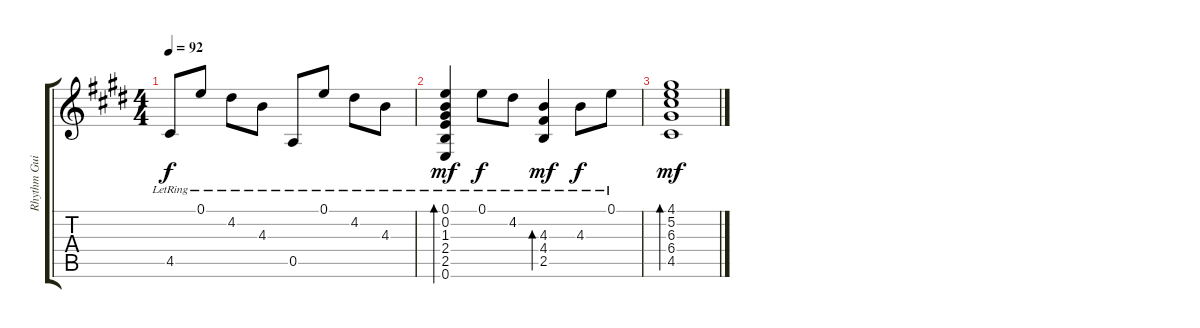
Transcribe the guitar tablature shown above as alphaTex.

\track ("Rhythm Guitar" "Rhythm Gui") {instrument electricguitarclean}
\staff {score tabs}
\tuning (E4 B3 G3 D3 A2 E2) {hide}
\ts (4 4)
\tempo 92
\clef g2
\ks e
4.5{lr}.8{dy f} 0.1{lr}.8 4.2{lr}.8 4.3{lr}.8 0.5{lr}.8 0.1{lr}.8 4.2{lr}.8 4.3{lr}.8 |
(0.1{lr} 0.2{lr} 1.3{lr} 2.4{lr} 2.5{lr} 0.6{lr}).4{bd 60 dy mf} 0.1{lr}.8{dy f} 4.2{lr}.8 (4.3{lr} 4.4{lr} 2.5{lr}).4{bd 60 dy mf} 4.3{lr}.8{dy f} 0.1{lr}.8 |
(4.1 5.2 6.3 6.4 4.5).1{bd 60 dy mf}
